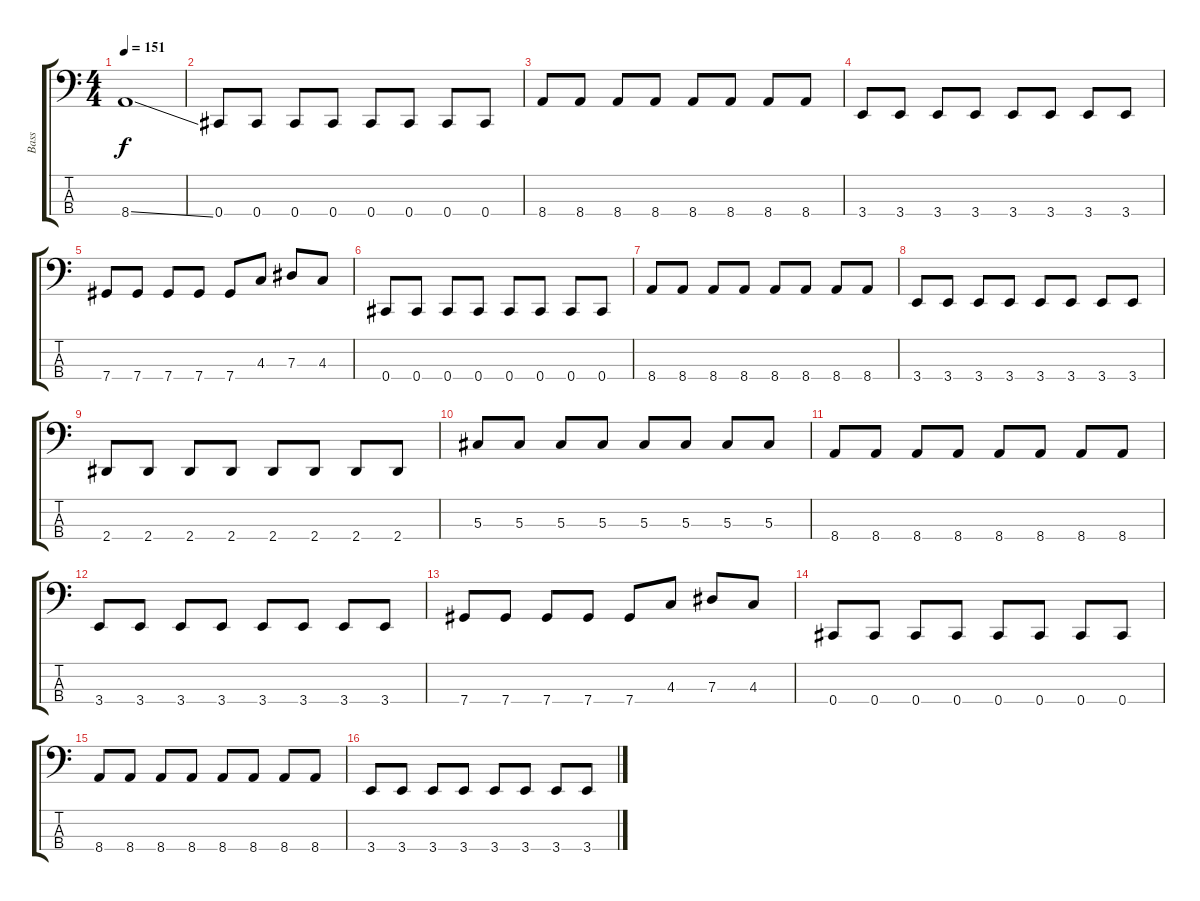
\track ("Bass" "Bass") {instrument electricbasspick}
\staff {score tabs}
\tuning (Gb2 Db2 Ab1 Db1) {hide}
\ts (4 4)
\tempo 151
\clef f4
\ks c
8.4{ss}.1{dy f} |
0.4.8 0.4.8 0.4.8 0.4.8 0.4.8 0.4.8 0.4.8 0.4.8 |
8.4.8 8.4.8 8.4.8 8.4.8 8.4.8 8.4.8 8.4.8 8.4.8 |
3.4.8 3.4.8 3.4.8 3.4.8 3.4.8 3.4.8 3.4.8 3.4.8 |
7.4.8 7.4.8 7.4.8 7.4.8 7.4.8 4.3.8 7.3.8 4.3.8 |
0.4.8 0.4.8 0.4.8 0.4.8 0.4.8 0.4.8 0.4.8 0.4.8 |
8.4.8 8.4.8 8.4.8 8.4.8 8.4.8 8.4.8 8.4.8 8.4.8 |
3.4.8 3.4.8 3.4.8 3.4.8 3.4.8 3.4.8 3.4.8 3.4.8 |
2.4.8 2.4.8 2.4.8 2.4.8 2.4.8 2.4.8 2.4.8 2.4.8 |
5.3.8 5.3.8 5.3.8 5.3.8 5.3.8 5.3.8 5.3.8 5.3.8 |
8.4.8 8.4.8 8.4.8 8.4.8 8.4.8 8.4.8 8.4.8 8.4.8 |
3.4.8 3.4.8 3.4.8 3.4.8 3.4.8 3.4.8 3.4.8 3.4.8 |
7.4.8 7.4.8 7.4.8 7.4.8 7.4.8 4.3.8 7.3.8 4.3.8 |
0.4.8 0.4.8 0.4.8 0.4.8 0.4.8 0.4.8 0.4.8 0.4.8 |
8.4.8 8.4.8 8.4.8 8.4.8 8.4.8 8.4.8 8.4.8 8.4.8 |
3.4.8 3.4.8 3.4.8 3.4.8 3.4.8 3.4.8 3.4.8 3.4.8
